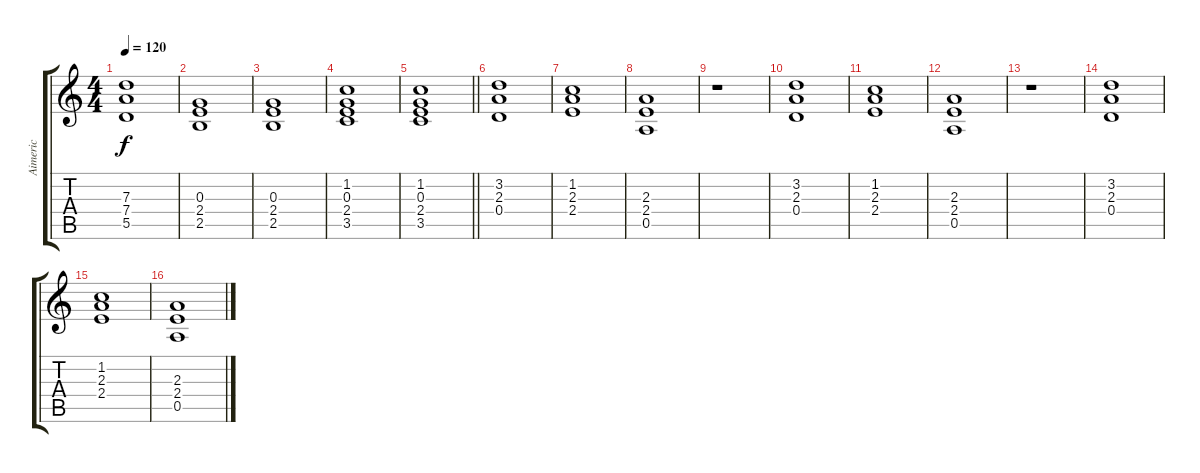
\track ("Aimeric" "Aimeric") {instrument acousticguitarnylon}
\staff {score tabs}
\tuning (E4 B3 G3 D3 A2 E2) {hide}
\ts (4 4)
\tempo 120
\clef g2
\ks c
(7.3 7.4 5.5).1{dy f} |
(0.3 2.4 2.5).1 |
(0.3 2.4 2.5).1 |
(1.2 0.3 2.4 3.5).1 |
\barLineRight lightlight
(1.2 0.3 2.4 3.5).1 |
(3.2 2.3 0.4).1 |
(1.2 2.3 2.4).1 |
(2.3 2.4 0.5).1 |
r.1 |
(3.2 2.3 0.4).1 |
(1.2 2.3 2.4).1 |
(2.3 2.4 0.5).1 |
r.1 |
(3.2 2.3 0.4).1 |
(1.2 2.3 2.4).1 |
(2.3 2.4 0.5).1
